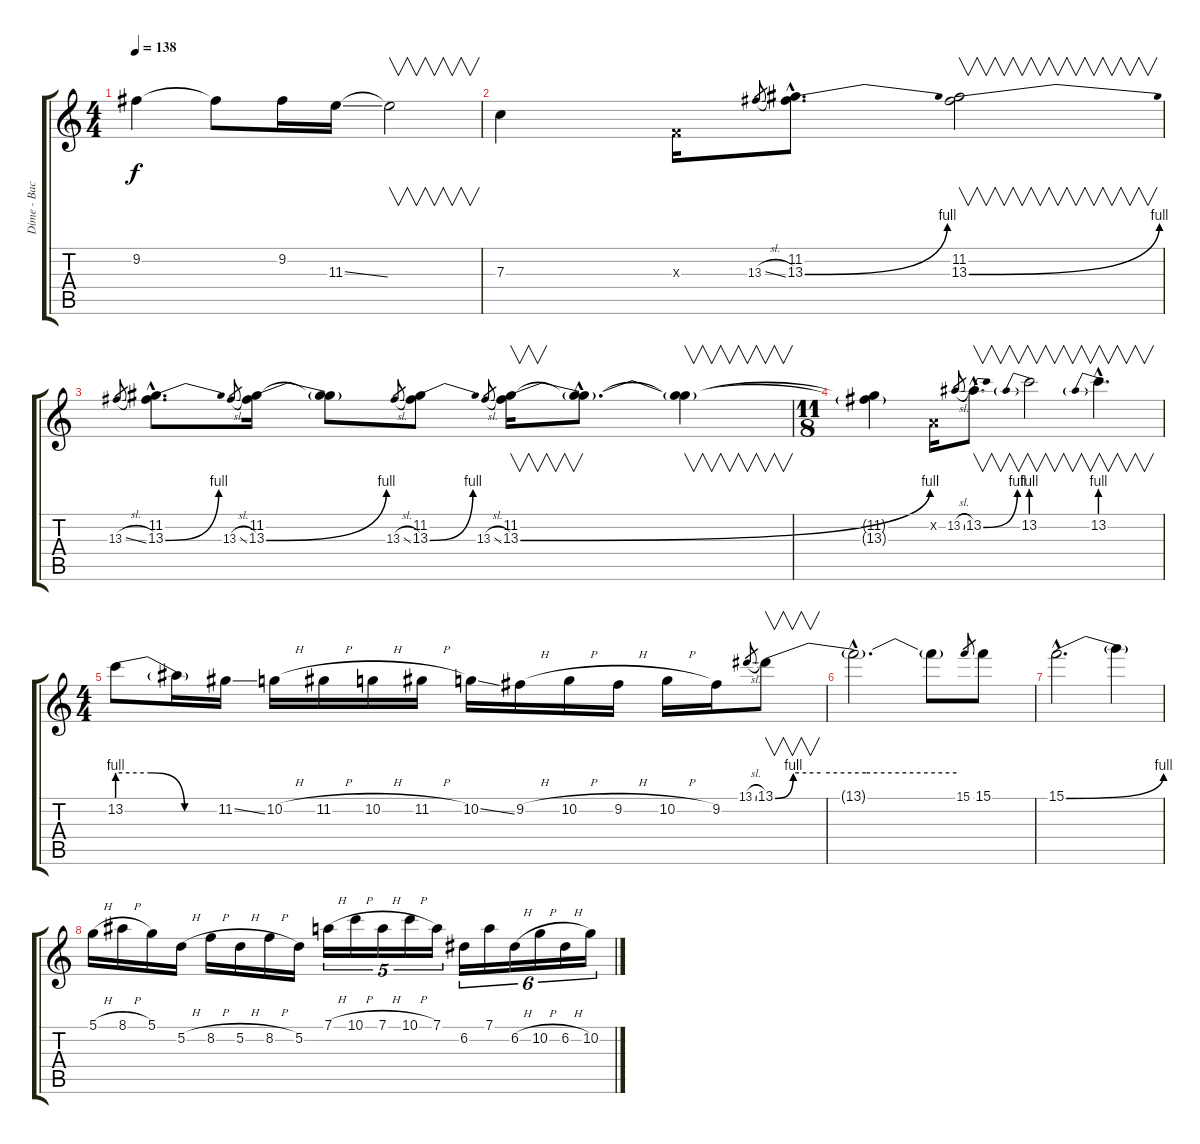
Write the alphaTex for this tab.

\track ("Dime - Back Guitar" "Dime - Bac") {instrument overdrivenguitar}
\staff {score tabs}
\tuning (D4 A3 F3 C3 G2 D2) {hide}
\ts (4 4)
\tempo 138
\clef g2
\ks c
9.2{t}.4{dy f} 9.2{t}.8 9.2.16 11.3{ss}.16 11.3{t}.2{v} |
7.3.4 0.3{x}.16 13.3{sl}.8{gr} (11.2{hac} 13.3{be (bend 0 0 60 4) hac}).8{d} (11.2 13.3{be (bend 0 0 60 4)}).2{v} |
13.3{sl}.8{gr} (11.2{hac} 13.3{be (bend 0 0 60 4) hac}).8{d} 13.3{sl}.8{gr} (11.2 13.3{be (bend 0 0 60 4)}).16 (11.2{t} 13.3{t}).8 13.3{sl}.8{gr} (11.2 13.3{be (bend 0 0 60 4)}).8 13.3{sl}.8{gr} (11.2 13.3{be (bend 0 0 60 4)}).16{v} (11.2{hac t} 13.3{hac t}).8{d} (11.2{t} 13.3{t}).4{v} |
\ts (11 8)
(11.2{t} 13.3{t}).4 0.2{x}.16 13.2{sl}.8{gr} 13.2{be (bend 0 0 60 4) hac}.8{v d} 13.2{be (prebend 0 4 60 4)}.2{v} 13.2{be (prebend 0 4 60 4) hac}.4{v d} |
\ts (4 4)
13.2{be (custom 0 4 20 4 40 0 60 0)}.8 13.2{t}.16 11.2{ss}.16 10.2{h}.16 11.2{h}.16 10.2{h}.16 11.2{h}.16 10.2{ss}.16 9.2{h}.16 10.2{h}.16 9.2{h}.16 10.2{h}.16 9.2.16 13.1{sl}.8{gr} 13.1{be (custom 0 0 6 4 15 4 30 4 60 4)}.8{v} |
13.1{hac t}.2{d} 13.1{t}.8 15.1.8{gr} 15.1.8 |
15.1{be (bend 0 0 60 4) hac}.2{d} 15.1{t}.4 |
5.1{h}.16 8.1{h}.16 5.1.16 5.2{h}.16 8.2{h}.16 5.2{h}.16 8.2{h}.16 5.2.16 7.1{h}.16{tu (5 4)} 10.1{h}.16{tu (5 4)} 7.1{h}.16{tu (5 4)} 10.1{h}.16{tu (5 4)} 7.1.16{tu (5 4)} 6.2.16{tu (6 4)} 7.1.16{tu (6 4)} 6.2{h}.16{tu (6 4)} 10.2{h}.16{tu (6 4)} 6.2{h}.16{tu (6 4)} 10.2.16{tu (6 4)}
